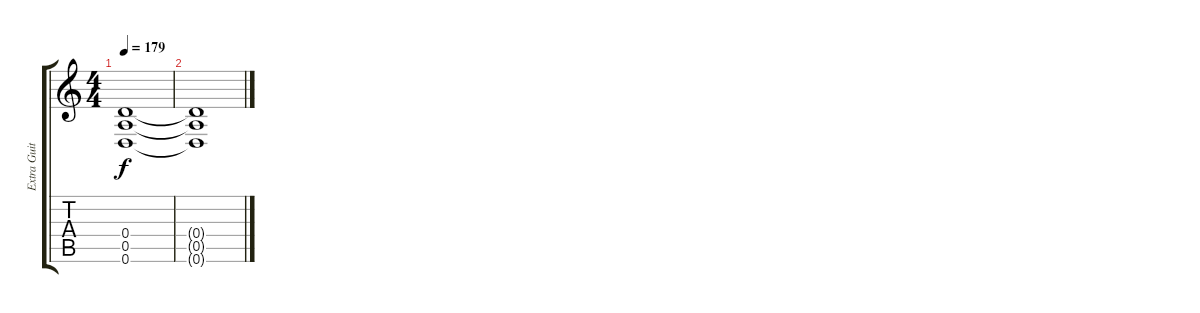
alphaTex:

\track ("Extra Guitar WAHD!" "Extra Guit") {instrument distortionguitar}
\staff {score tabs}
\tuning (E4 B3 G3 D3 A2 D2) {hide}
\ts (4 4)
\tempo 179
\clef g2
\ks c
(0.4 0.5 0.6).1{dy f} |
(0.4{t} 0.5{t} 0.6{t}).1
